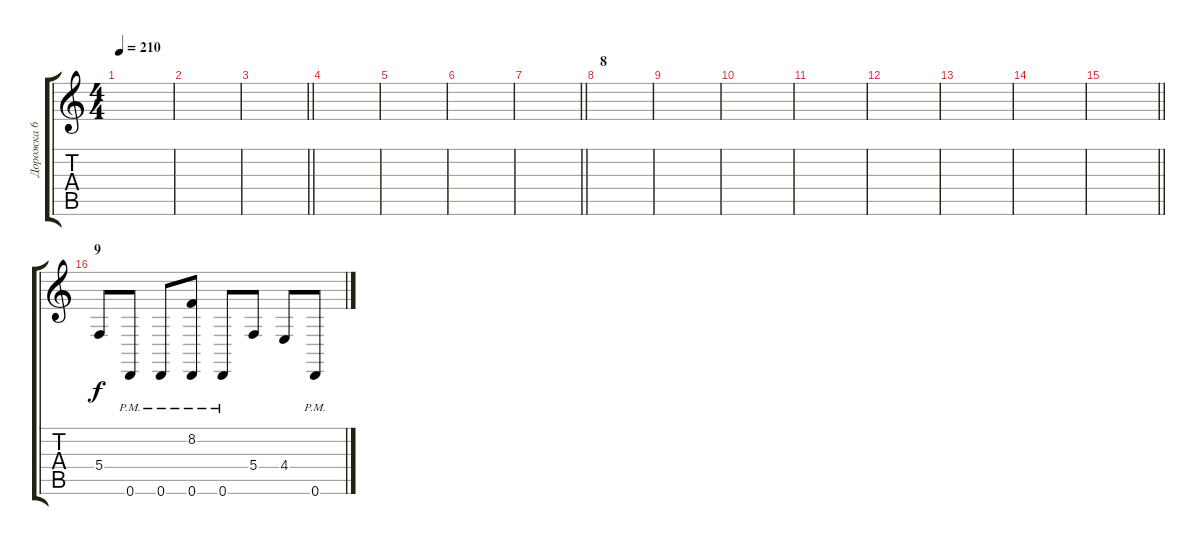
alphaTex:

\track ("Дорожка 6" "Дорожка 6") {instrument pad3polysynth}
\staff {score tabs}
\tuning (D4 A3 F3 C3 G2 D2) {hide}
\ts (4 4)
\tempo 210
\clef g2
\ks c
|
|
\barLineRight lightlight
|
|
|
|
\barLineRight lightlight
|
\section ("" "8")
|
|
|
|
|
|
|
\barLineRight lightlight
|
\section ("" "9")
5.4.8 0.6{pm}.8 0.6{pm}.8 (8.2 0.6{pm}).8 0.6{pm}.8 5.4.8 4.4.8 0.6{pm}.8
